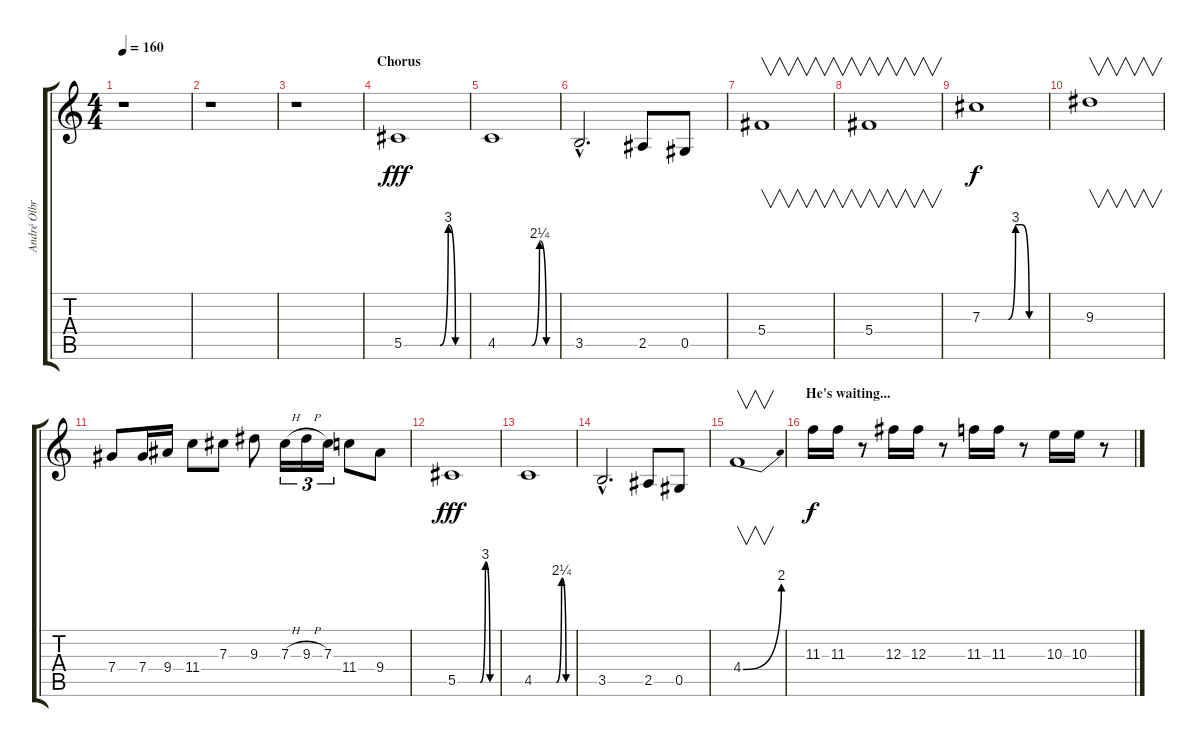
\track ("André Olbrich" "André Olbr") {instrument distortionguitar}
\staff {score tabs}
\tuning (Eb4 Bb3 Gb3 Db3 Ab2 Eb2) {hide}
\ts (4 4)
\tempo 160
\clef g2
\ks c
r.1{dy f} |
r.1 |
r.1 |
\section ("" "Chorus")
5.5{be (custom 0 0 35 0 43 12 50 0 60 0)}.1{dy fff volume 15} |
4.5{be (custom 0 0 35 0 43 9 50 0 60 0)}.1 |
3.5{hac}.2{d} 2.5.8 0.5.8 |
5.4.1{v} |
5.4.1{v} |
7.3{be (custom 0 0 25 0 32 12 38 12 45 0 60 0)}.1{dy f} |
9.3.1{v} |
7.4.8 7.4.16 9.4.16 11.4.8 7.3.8 9.3.8 7.3{h}.16{tu (3 2)} 9.3{h}.16{tu (3 2)} 7.3.16{tu (3 2)} 11.4.8 9.4.8 |
5.5{be (custom 0 0 35 0 43 12 50 0 60 0)}.1{dy fff} |
4.5{be (custom 0 0 35 0 43 9 50 0 60 0)}.1 |
3.5{hac}.2{d} 2.5.8 0.5.8 |
4.4{be (bend 0 0 60 8)}.1{v} |
\section ("" "He's waiting...")
11.3.16{dy f volume 9} 11.3.16 r.8 12.3.16 12.3.16 r.8 11.3.16 11.3.16 r.8 10.3.16 10.3.16 r.8
